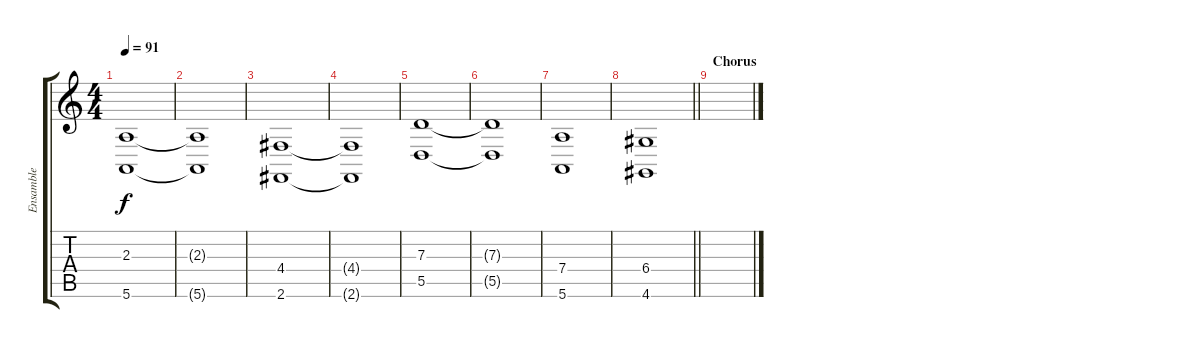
\track ("Ensamble" "Ensamble") {instrument stringensemble1}
\staff {score tabs}
\tuning (E4 B3 G3 D3 A2 E2) {hide}
\ts (4 4)
\tempo 91
\clef g2
\ks c
(2.3 5.6).1{dy f} |
(2.3{t} 5.6{t}).1 |
(4.4 2.6).1 |
(4.4{t} 2.6{t}).1 |
(7.3 5.5).1 |
(7.3{t} 5.5{t}).1 |
(7.4 5.6).1 |
\barLineRight lightlight
(6.4 4.6).1 |
\section ("" "Chorus")
